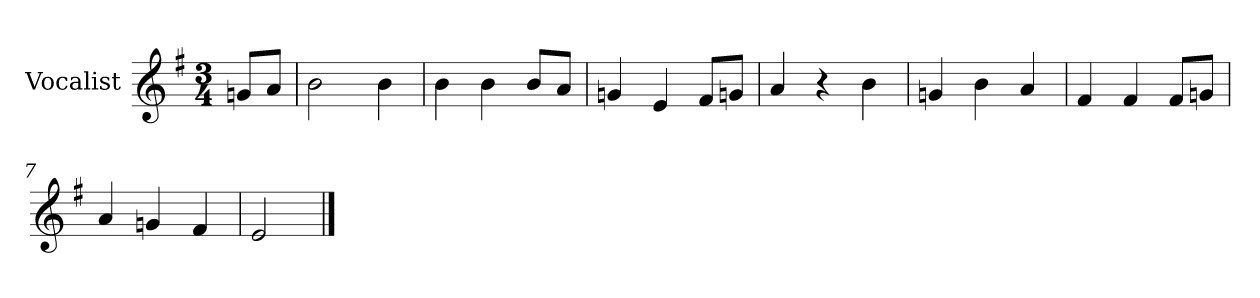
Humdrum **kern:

**kern
*part1
*staff1
*I"Vocalist
*k[f#]
*e:
*M3/4
=
8gnL
8aJ
=1
2b
4b
=2
4b
4b
8bL
8aJ
=3
4gn
4e
8f#L
8gnJ
=4
4a
4r
4b
=5
4gn
4b
4a
=6
4f#
4f#
8f#L
8gnJ
=7
4a
4gn
4f#
=8
2e
==
*-
